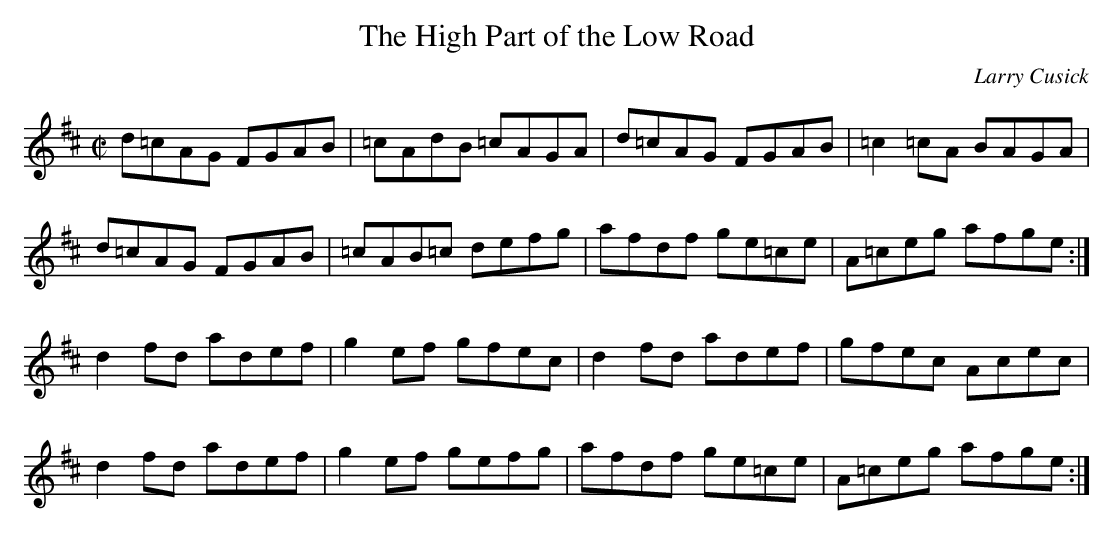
X:1
T: The High Part of the Low Road
C: Larry Cusick
M: C|
K: D
d=cAG FGAB | =cAdB =cAGA | d=cAG FGAB |=c2=cA BAGA |
d=cAG FGAB | =cAB=c defg | afdf ge=ce | A=ceg afge :|
d2fd adef | g2ef gfec |  d2fd adef | gfec Acec |
d2fd adef | g2ef gefg |  afdf ge=ce | A=ceg afge :|
